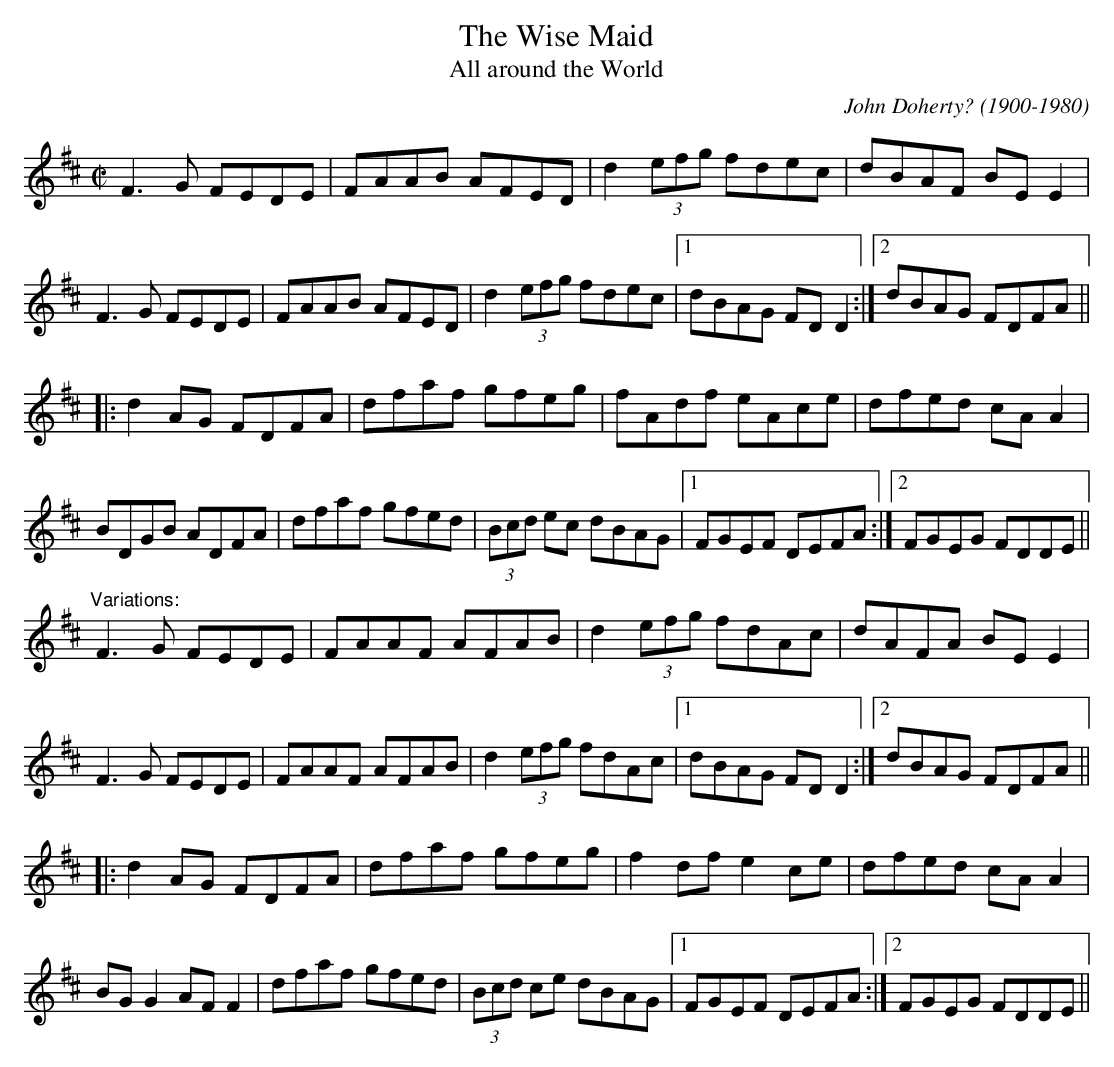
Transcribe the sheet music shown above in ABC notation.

X:1
T:Wise Maid, The
T:All around the World
C:John Doherty? (1900-1980)
M:C|
K:D
F3G FEDE|FAAB AFED|d2 (3efg fdec|dBAF BEE2|
F3G FEDE|FAAB AFED|d2 (3efg fdec|1 dBAG FD D2:|2 dBAG FDFA||
|:d2AG FDFA|dfaf gfeg|fAdf eAce|dfed cAA2|
BDGB ADFA|dfaf gfed|(3Bcd ec dBAG|1 FGEF DEFA:|2 FGEG FDDE||
"Variations:"
F3G FEDE|FAAF AFAB|d2 (3efg fdAc|dAFA BEE2|
F3G FEDE|FAAF AFAB|d2 (3efg fdAc|1 dBAG FD D2:|2 dBAG FDFA||
|:d2AG FDFA|dfaf gfeg|f2df e2ce|dfed cAA2|
BGG2 AFF2|dfaf gfed|(3Bcd ce dBAG|1 FGEF DEFA:|2 FGEG FDDE||
